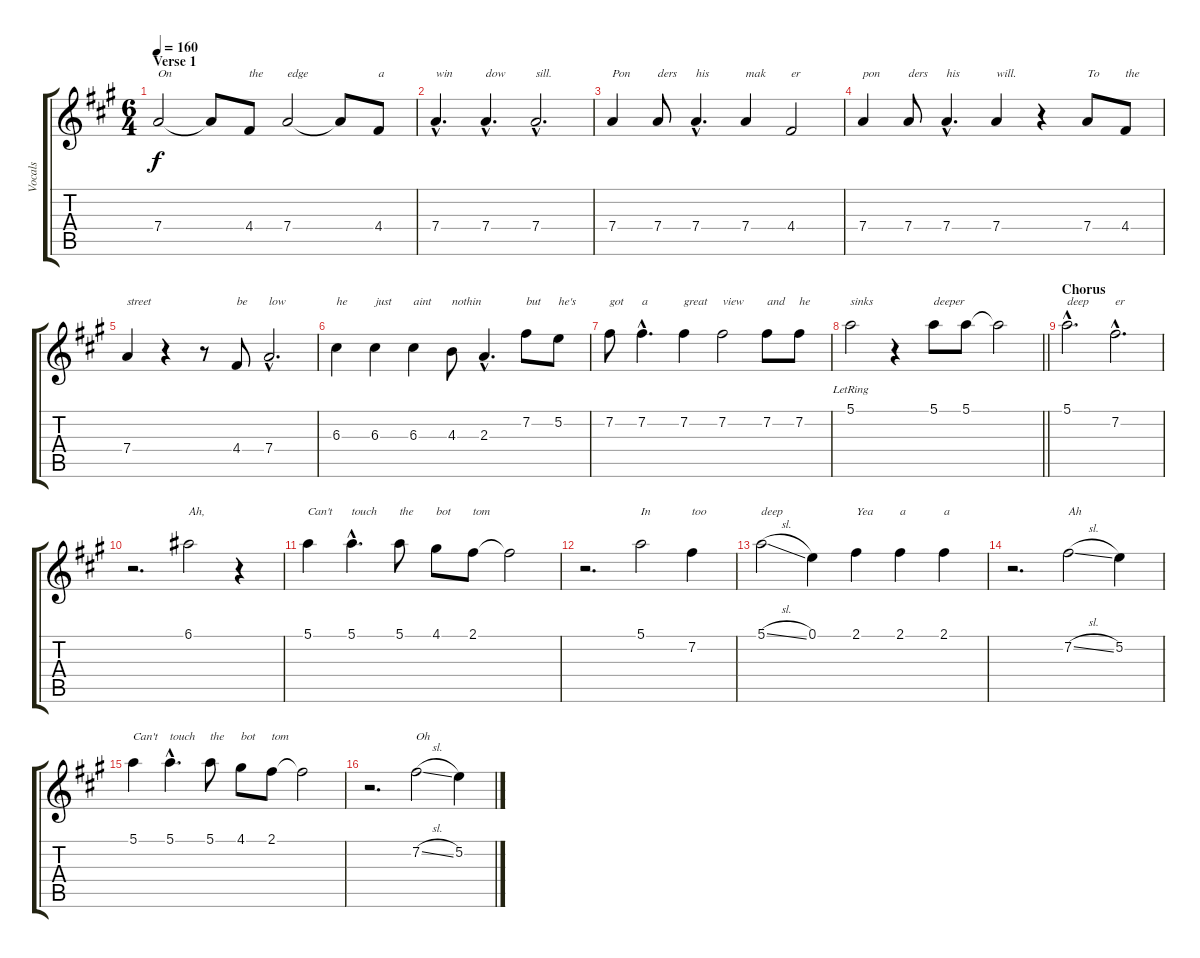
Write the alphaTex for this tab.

\track ("Vocals" "Vocals") {instrument distortionguitar}
\staff {score tabs}
\tuning (E4 B3 G3 D3 A2 E2) {hide}
\ts (6 4)
\section ("" "Verse 1")
\tempo 160
\clef g2
\ks a
7.4.2{txt "On" dy f} 7.4{t}.8 4.4.8{txt "the"} 7.4.2{txt "edge"} 7.4{t}.8 4.4.8{txt "a"} |
7.4{hac}.4{d txt "win"} 7.4{hac}.4{d txt "dow"} 7.4{hac}.2{d txt "sill."} |
7.4.4{txt "Pon"} 7.4.8{txt "ders"} 7.4{hac}.4{d txt "his"} 7.4.4{txt "mak"} 4.4.2{txt "er"} |
7.4.4{txt "pon"} 7.4.8{txt "ders"} 7.4{hac}.4{d txt "his"} 7.4.4{txt "will."} r.4 7.4.8{txt "To"} 4.4.8{txt "the"} |
7.4.4{txt "street"} r.4 r.8 4.4.8{txt "be"} 7.4{hac}.2{d txt "low"} |
6.3.4{txt "he"} 6.3.4{txt "just"} 6.3.4{txt "aint"} 4.3.8{txt "nothin"} 2.3{hac}.4{d} 7.2.8{txt "but"} 5.2.8{txt "he's"} |
7.2.8{txt "got "} 7.2{hac}.4{d txt "a"} 7.2.4{txt "great"} 7.2.2{txt "view"} 7.2.8{txt "and"} 7.2.8{txt "he"} |
\barLineRight lightlight
5.1{lr}.2{txt "sinks"} r.4 5.1.8{txt "deeper"} 5.1.8 5.1{t}.2 |
\section ("" "Chorus")
5.1{hac}.2{d txt "deep"} 7.2{hac}.2{d txt "er"} |
r.2{d} 6.1.2{txt "Ah,"} r.4 |
5.1.4{txt "Can't"} 5.1{hac}.4{d txt "touch"} 5.1.8{txt "the"} 4.1.8{txt "bot"} 2.1.8{txt "tom"} 2.1{t}.2 |
r.2{d} 5.1.2{txt "In"} 7.2.4{txt "too"} |
5.1{sl}.2{txt "deep"} 0.1.4 2.1.4{txt "Yea"} 2.1.4{txt "a"} 2.1.4{txt "a"} |
r.2{d} 7.2{sl}.2{txt "Ah"} 5.2.4 |
5.1.4{txt "Can't"} 5.1{hac}.4{d txt "touch"} 5.1.8{txt "the"} 4.1.8{txt "bot"} 2.1.8{txt "tom"} 2.1{t}.2 |
r.2{d} 7.2{sl}.2{txt "Oh"} 5.2.4
